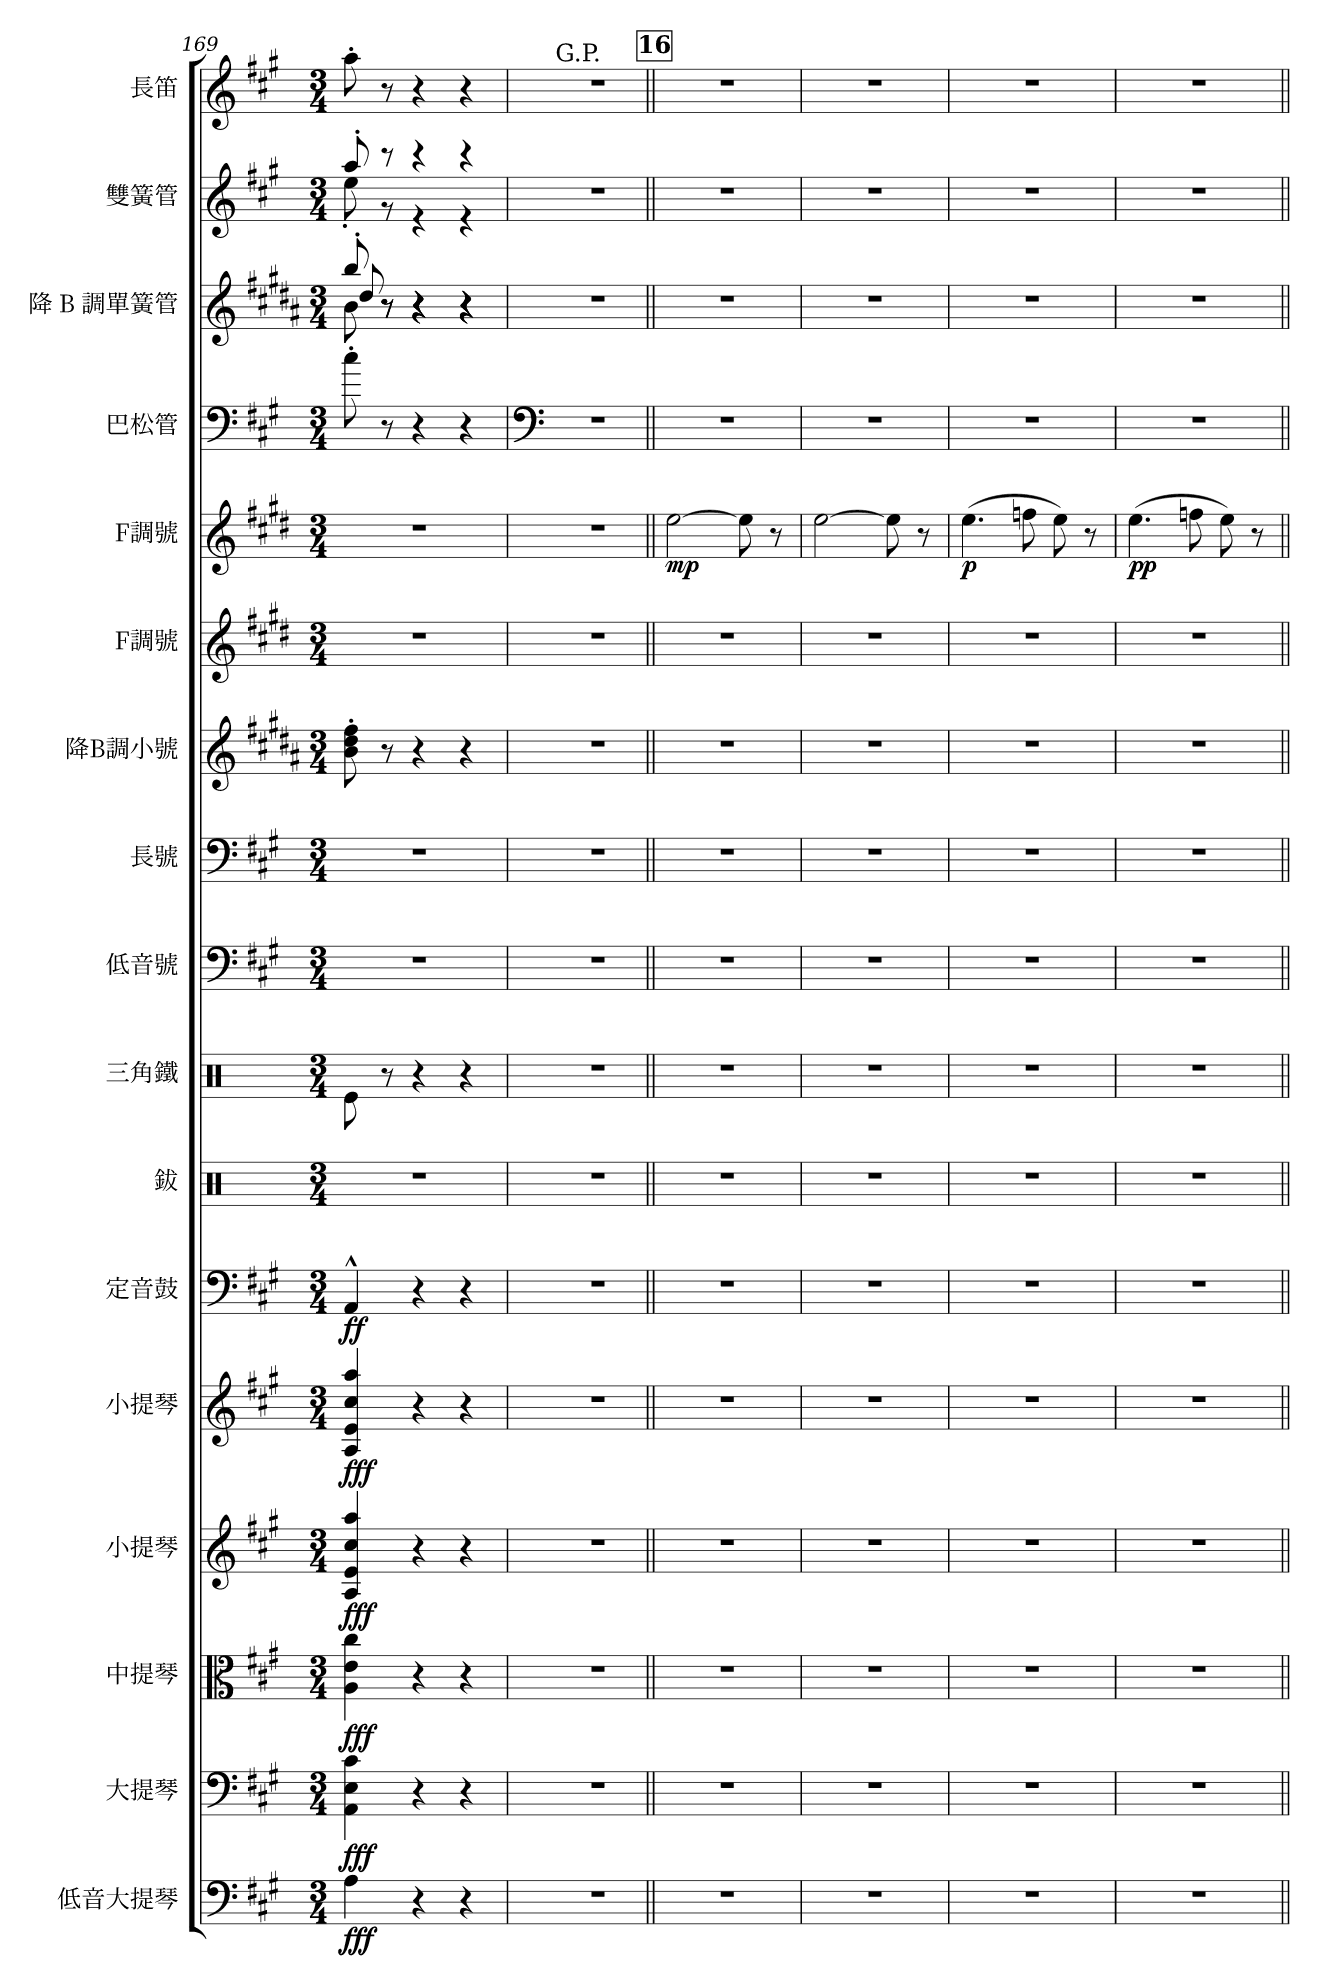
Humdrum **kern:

**kern	**dynam	**kern	**dynam	**kern	**dynam	**kern	**dynam	**kern	**dynam	**kern	**dynam	**kern	**kern	**kern	**kern	**kern	**kern	**kern	**dynam	**kern	**kern	**kern	**kern
*part17	*part17	*part16	*part16	*part15	*part15	*part14	*part14	*part13	*part13	*part12	*part12	*part11	*part10	*part9	*part8	*part7	*part6	*part5	*part5	*part4	*part3	*part2	*part1
*staff17	*staff17	*staff16	*staff16	*staff15	*staff15	*staff14	*staff14	*staff13	*staff13	*staff12	*staff12	*staff11	*staff10	*staff9	*staff8	*staff7	*staff6	*staff5	*staff5	*staff4	*staff3	*staff2	*staff1
*I"低音大提琴	*	*I"大提琴	*	*I"中提琴	*	*I"小提琴	*	*I"小提琴	*	*I"定音鼓	*	*I"鈸	*I"三角鐵	*I"低音號	*I"長號	*I"降B調小號	*I"F調號	*I"F調號	*	*I"巴松管	*I"降 B 調單簧管	*I"雙簧管	*I"長笛
*clefF4	*	*clefF4	*	*clefC3	*	*clefG2	*	*clefG2	*	*clefF4	*	*clefX	*clefX	*clefF4	*clefF4	*clefG2	*clefG2	*clefG2	*	*clefF4	*clefG2	*clefG2	*clefG2
*ITrd7c12	*	*	*	*	*	*	*	*	*	*	*	*	*	*	*	*ITrd1c2	*ITrd4c7	*ITrd4c7	*	*	*ITrd1c2	*	*
*k[f#c#g#]	*	*k[f#c#g#]	*	*k[f#c#g#]	*	*k[f#c#g#]	*	*k[f#c#g#]	*	*k[f#c#g#]	*	*k[]	*k[]	*k[f#c#g#]	*k[f#c#g#]	*k[f#c#g#]	*k[f#c#g#]	*k[f#c#g#]	*	*k[f#c#g#]	*k[f#c#g#]	*k[f#c#g#]	*k[f#c#g#]
*M3/4	*	*M3/4	*	*M3/4	*	*M3/4	*	*M3/4	*	*M3/4	*	*M3/4	*M3/4	*M3/4	*M3/4	*M3/4	*M3/4	*M3/4	*	*M3/4	*M3/4	*M3/4	*M3/4
=169	=169	=169	=169	=169	=169	=169	=169	=169	=169	=169	=169	=169	=169	=169	=169	=169	=169	=169	=169	=169	=169	=169	=169
*	*	*	*	*	*	*	*	*	*	*	*	*	*	*	*	*	*	*	*	*	*^	*^	*
*	*	*	*	*	*	*	*	*	*	*	*	*	*	*	*	*	*	*	*	*	*	*^	*	*	*
!	!LO:DY:b	!	!LO:DY:b	!	!LO:DY:b	!	!LO:DY:b	!	!LO:DY:b	!	!LO:DY:b	!	!	!	!	!	!	!	!	!	!	!	!	!	!	!
4AA\	fff	4AA\ 4E\ 4c#\	fff	4A\ 4e\ 4cc#\	fff	4A/ 4e/ 4cc#/ 4aa/	fff	4A/ 4e/ 4cc#/ 4aa/	fff	4AA^^/	ff	2.r	8Re\	2.r	2.r	8a\' 8cc#\' 8ee\'	2.r	2.r	.	8cc#'\	8aa'/	8a\	8cc#/	8aa'/	8ee'\	8aa'\
.	.	.	.	.	.	.	.	.	.	.	.	.	8r	.	.	8r	.	.	.	8r	8r	8r	8r	8r	8r	8r
4r	.	4r	.	4r	.	4r	.	4r	.	4r	.	.	4r	.	.	4r	.	.	.	4r	4r	4r	4r	4r	4r	4r
4r	.	4r	.	4r	.	4r	.	4r	.	4r	.	.	4r	.	.	4r	.	.	.	4r	4r	4r	4r	4r	4r	4r
*	*	*	*	*	*	*	*	*	*	*	*	*	*	*	*	*	*	*	*	*	*v	*v	*v	*	*	*
*	*	*	*	*	*	*	*	*	*	*	*	*	*	*	*	*	*	*	*	*	*	*v	*v	*
=170	=170	=170	=170	=170	=170	=170	=170	=170	=170	=170	=170	=170	=170	=170	=170	=170	=170	=170	=170	=170	=170	=170	=170
*	*	*	*	*	*	*	*	*	*	*	*	*	*	*	*	*	*	*	*	*clefF4	*	*	*
*	*	*	*	*	*	*	*	*	*	*	*	*	*	*	*	*	*	*	*	*	*	*	*MM132
*	*	*	*	*	*	*	*	*	*	*	*	*	*	*	*	*	*	*	*	*	*^	*^	*
*	*	*	*	*	*	*	*	*	*	*	*	*	*	*	*	*	*	*	*	*	*	*^	*	*	*
!	!	!	!	!	!	!	!	!	!	!	!	!	!	!	!	!	!	!	!	!	!	!	!	!	!	!LO:TX:a:t=G.P.
*	*	*	*	*	*	*	*	*	*	*	*	*	*	*	*	*	*	*	*	*	*v	*v	*v	*	*	*
*	*	*	*	*	*	*	*	*	*	*	*	*	*	*	*	*	*	*	*	*	*	*v	*v	*
2.r	.	2.r	.	2.r	.	2.r	.	2.r	.	2.r	.	2.r	2.r	2.r	2.r	2.r	2.r	2.r	.	2.r	2.r	2.r	2.r
!!LO:REH:place=s1:a:B:fs=14:t=16
=171||	=171||	=171||	=171||	=171||	=171||	=171||	=171||	=171||	=171||	=171||	=171||	=171||	=171||	=171||	=171||	=171||	=171||	=171||	=171||	=171||	=171||	=171||	=171||
!	!	!	!	!	!	!	!	!	!	!	!	!	!	!	!	!	!	!	!LO:DY:b	!	!	!	!
2.r	.	2.r	.	2.r	.	2.r	.	2.r	.	2.r	.	2.r	2.r	2.r	2.r	2.r	2.r	[2a\	mp	2.r	2.r	2.r	2.r
.	.	.	.	.	.	.	.	.	.	.	.	.	.	.	.	.	.	8a\]	.	.	.	.	.
.	.	.	.	.	.	.	.	.	.	.	.	.	.	.	.	.	.	8r	.	.	.	.	.
=172	=172	=172	=172	=172	=172	=172	=172	=172	=172	=172	=172	=172	=172	=172	=172	=172	=172	=172	=172	=172	=172	=172	=172
*	*	*	*	*	*	*	*	*	*	*	*	*	*	*	*	*	*	*	*	*	*	*	*MM126
2.r	.	2.r	.	2.r	.	2.r	.	2.r	.	2.r	.	2.r	2.r	2.r	2.r	2.r	2.r	[2a\	.	2.r	2.r	2.r	2.r
.	.	.	.	.	.	.	.	.	.	.	.	.	.	.	.	.	.	8a\]	.	.	.	.	.
.	.	.	.	.	.	.	.	.	.	.	.	.	.	.	.	.	.	8r	.	.	.	.	.
=173	=173	=173	=173	=173	=173	=173	=173	=173	=173	=173	=173	=173	=173	=173	=173	=173	=173	=173	=173	=173	=173	=173	=173
*	*	*	*	*	*	*	*	*	*	*	*	*	*	*	*	*	*	*	*	*	*	*	*MM120
!	!	!	!	!	!	!	!	!	!	!	!	!	!	!	!	!	!	!	!LO:DY:b	!	!	!	!
2.r	.	2.r	.	2.r	.	2.r	.	2.r	.	2.r	.	2.r	2.r	2.r	2.r	2.r	2.r	(>4.a\	p	2.r	2.r	2.r	2.r
.	.	.	.	.	.	.	.	.	.	.	.	.	.	.	.	.	.	8b-X\	.	.	.	.	.
.	.	.	.	.	.	.	.	.	.	.	.	.	.	.	.	.	.	8a\)	.	.	.	.	.
.	.	.	.	.	.	.	.	.	.	.	.	.	.	.	.	.	.	8r	.	.	.	.	.
=174	=174	=174	=174	=174	=174	=174	=174	=174	=174	=174	=174	=174	=174	=174	=174	=174	=174	=174	=174	=174	=174	=174	=174
*	*	*	*	*	*	*	*	*	*	*	*	*	*	*	*	*	*	*	*	*	*	*	*MM96
!	!	!	!	!	!	!	!	!	!	!	!	!	!	!	!	!	!	!	!LO:DY:b	!	!	!	!
*	*	*	*	*	*	*	*	*	*	*	*	*	*	*	*	*	*	*	*	*	*	*	*^
2.r	.	2.r	.	2.r	.	2.r	.	2.r	.	2.r	.	2.r	2.r	2.r	2.r	2.r	2.r	(>4.a\	pp	2.r	2.r	2.r	2.r	2ryy
.	.	.	.	.	.	.	.	.	.	.	.	.	.	.	.	.	.	8b-X\	.	.	.	.	.	.
*	*	*	*	*	*	*	*	*	*	*	*	*	*	*	*	*	*	*	*	*	*	*	*MM30	*
.	.	.	.	.	.	.	.	.	.	.	.	.	.	.	.	.	.	8a\)	.	.	.	.	.	4ryy
.	.	.	.	.	.	.	.	.	.	.	.	.	.	.	.	.	.	8r	.	.	.	.	.	.
*	*	*	*	*	*	*	*	*	*	*	*	*	*	*	*	*	*	*	*	*	*	*	*v	*v
=||	=||	=||	=||	=||	=||	=||	=||	=||	=||	=||	=||	=||	=||	=||	=||	=||	=||	=||	=||	=||	=||	=||	=||
*-	*-	*-	*-	*-	*-	*-	*-	*-	*-	*-	*-	*-	*-	*-	*-	*-	*-	*-	*-	*-	*-	*-	*-
